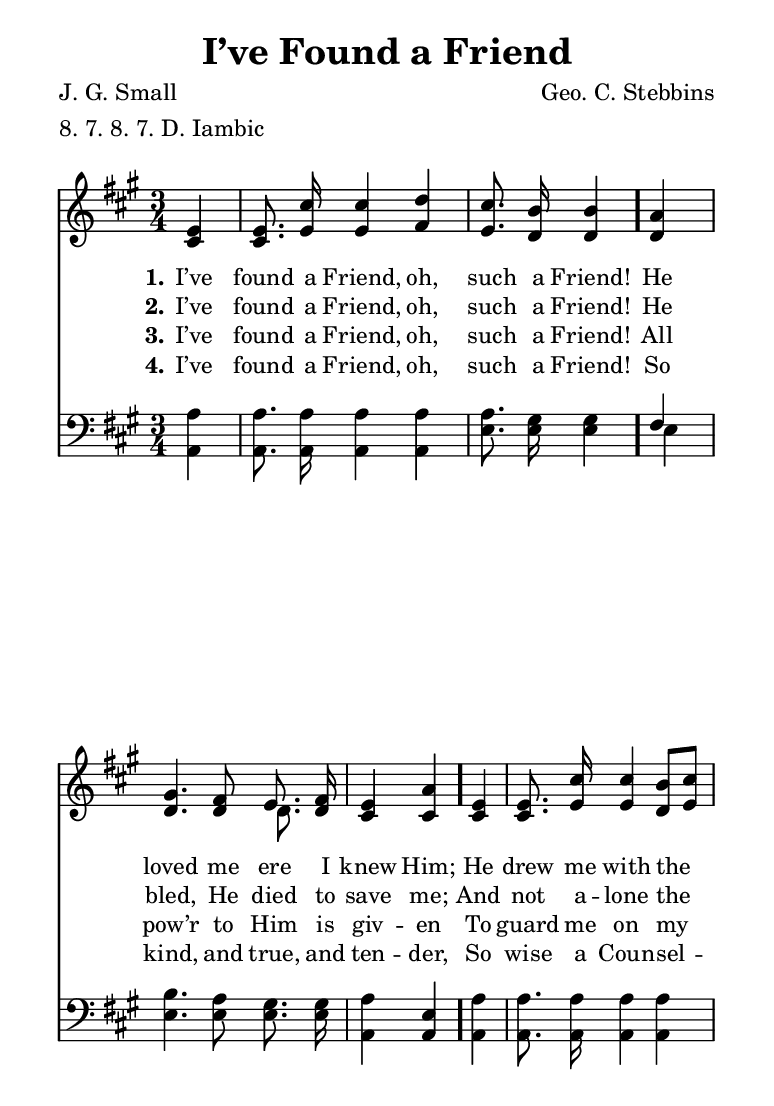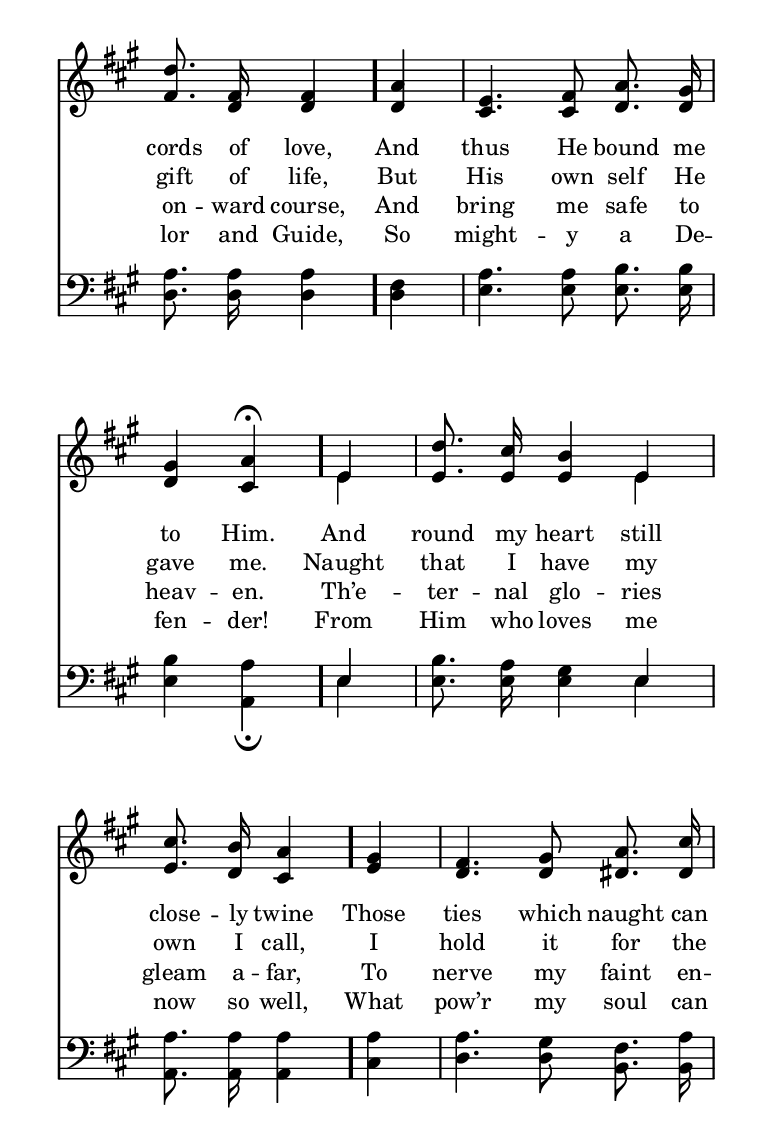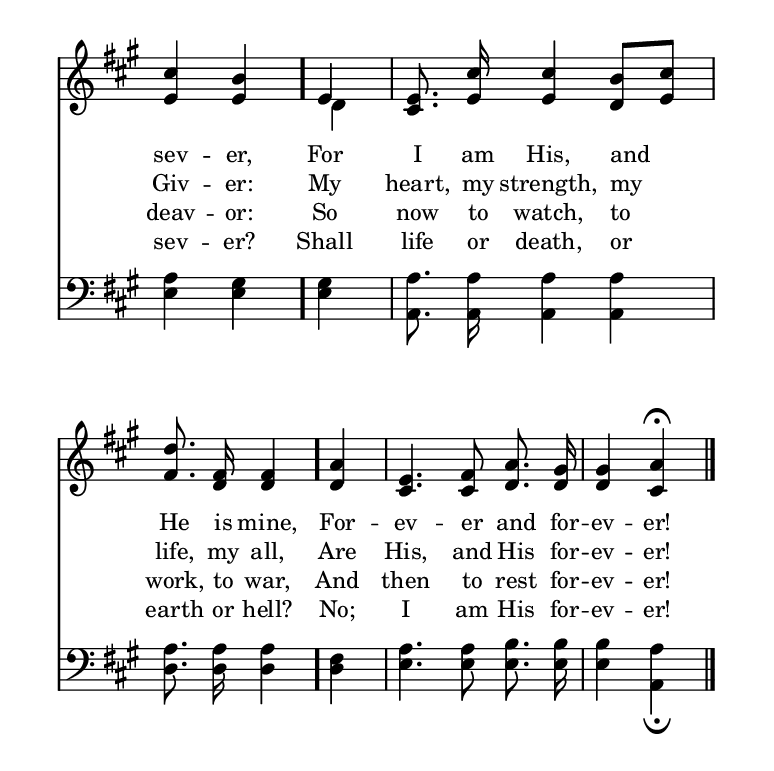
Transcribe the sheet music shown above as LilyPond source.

\include "common/global.ily"
\paper {
  \include "common/paper.ily"
}

\header{
  hymnnumber = "230"
  title = "I’ve Found a Friend"
  tunename = ""
  meter = "8. 7. 8. 7. D. Iambic"
  poet = "J. G. Small"
  composer = "Geo. C. Stebbins"
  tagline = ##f
}

ta = { \tempo 4=80 }
tb = { \tempo 4=40 }

global = {
  \include "common/overrides.ily"
  \override Staff.TimeSignature.style = #'numbered
  \time 3/4
  \override Score.MetronomeMark.transparent = ##t % hide all fermata changes too
  \ta
  \key a \major
  \partial 4
  \autoBeamOff
}

patternA = { \ta c4 | c8. c'16 c4 c | c8. c16 c4 }
patternB = { \ta c4 | c4. c8 c8. c16 | c4 c }
patternC = { \ta c4 | c8. c'16 c4 c8[ c] | c8. c16 c4 }
patternD = { \ta c4 | c4. c8 c8. c16 | c4 \tb c\fermata }

notesSoprano = {
\global
\relative c' {

  e4 | e8. cis'16 cis4 d | cis8. b16 b4
  a4 | gis4. fis8 e8. fis16 | e4 a
  \changePitch \patternC { e | e cis' cis b cis | d fis, fis }
  \changePitch \patternD { a | e fis a gis | gis a\fermata }

  \changePitch \patternA { e | d' cis b e, | cis' b a }
  \changePitch \patternB { gis | fis gis a cis | cis b }
  \changePitch \patternC { e, | e cis' cis b cis | d fis, fis }
  \changePitch \patternD { a | e fis a gis | gis a\fermata }

  \bar "|."

}
}

notesAlto = {
\global
\relative e' {

  \changePitch \patternA { cis | cis e e fis | e d d }
  \changePitch \patternB { d | d d d d | cis cis }
  \changePitch \patternC { cis | cis e e d e | fis d d }
  \changePitch \patternB { d | cis cis d d | d cis }

  \changePitch \patternA { e | e e e e | e d cis }
  \changePitch \patternB { e | d d dis dis | e e }
  \changePitch \patternC { d | cis e e d e | fis d d }
  \changePitch \patternB { d | cis cis d d | d cis }

}
}

notesTenor = {
\global
\relative a {

  \changePitch \patternA { a | a a a a | a gis gis }
  \changePitch \patternB { fis | b a gis gis | a e }
  \changePitch \patternA { a | a a a a | a a a }
  \changePitch \patternB { fis | a a b b | b a }

  \changePitch \patternA { e | b' a gis e | a a a }
  \changePitch \patternB { a | a gis fis a | a gis }
  \changePitch \patternA { gis | a a a a | a a a }
  \changePitch \patternB { fis | a a b b | b a }

}
}

notesBass = {
\global
\relative f, {

  \changePitch \patternA { a | a a a a | e' e e }
  \changePitch \patternB { e | e e e e | a, a }
  \changePitch \patternA { a | a a a a | d d d }
  \changePitch \patternD { d | e e e e | e a,_\fermata }

  \changePitch \patternA { e' | e e e e | a, a a }
  \changePitch \patternB { cis | d d b b | e e }
  \changePitch \patternA { e | a, a a a | d d d }
  \changePitch \patternD { d | e e e e | e a,_\fermata }

}
}

wordsA = \lyricmode {
\set stanza = "1."

I’ve found a Friend, oh, such a Friend! \bar "."
He loved me ere I knew Him; \bar "."
He drew me with the cords of love, \bar "."
And thus He bound me to Him. \bar "."
And round my heart still close -- ly twine \bar "."
Those ties which naught can sev -- er, \bar "."
For I am His, and He is mine, \bar "."
For -- ev -- er and for -- ev -- er! \bar "."

}

wordsB = \lyricmode {
\set stanza = "2."

I’ve found a Friend, oh, such a Friend!
He bled, He died to save me;
And not a -- lone the gift of life,
But His own self He gave me.
Naught that I have my own I call,
I hold it for the Giv -- er:
My heart, my strength, my life, my all,
Are His, and His for -- ev -- er!

}

wordsC = \lyricmode {
\set stanza = "3."

I’ve found a Friend, oh, such a Friend!
All pow’r to Him is giv -- en
To guard me on my on -- ward course,
And bring me safe to heav -- en.
Th’e -- ter -- nal glo -- ries gleam a -- far,
To nerve my faint en -- deav -- or:
So now to watch, to work, to war,
And then to rest for -- ev -- er!

}

wordsD = \lyricmode {
\set stanza = "4."

I’ve found a Friend, oh, such a Friend!
So kind, and true, and ten -- der,
So wise a Coun -- sel -- lor and Guide,
So might -- y a De -- fen -- der!
From Him who loves me now so well,
What pow’r my soul can sev -- er?
Shall life or death, or earth or hell?
No; I am His for -- ev -- er!

}

\score {
  \context ChoirStaff <<
    \context Staff = upper <<
      \set Staff.autoBeaming = ##f
      \set ChoirStaff.systemStartDelimiter = #'SystemStartBar
      \set ChoirStaff.printPartCombineTexts = ##f
      \partcombine #'(2 . 11) \notesSoprano \notesAlto
      \context NullVoice = sopranos { \voiceOne << \notesSoprano >> }
      \context Lyrics = one   \lyricsto sopranos \wordsA
      \context Lyrics = two   \lyricsto sopranos \wordsB
      \context Lyrics = three \lyricsto sopranos \wordsC
      \context Lyrics = four  \lyricsto sopranos \wordsD
    >>
    \context Staff = men <<
      \set Staff.autoBeaming = ##f
      \clef bass
      \set ChoirStaff.printPartCombineTexts = ##f
      \partcombine #'(2 . 11) \notesTenor \notesBass
    >>
  >>
  \layout {
    \include "common/layout.ily"
  }
  #(cond ((ly:get-option 'eog-midi-permitted) #{ \midi{
    \include "common/midi.ily"
  } #}))
}

\version "2.19.49"  % necessary for upgrading to future LilyPond versions.

% vi:set et ts=2 sw=2 ai nocindent syntax=lilypond:
